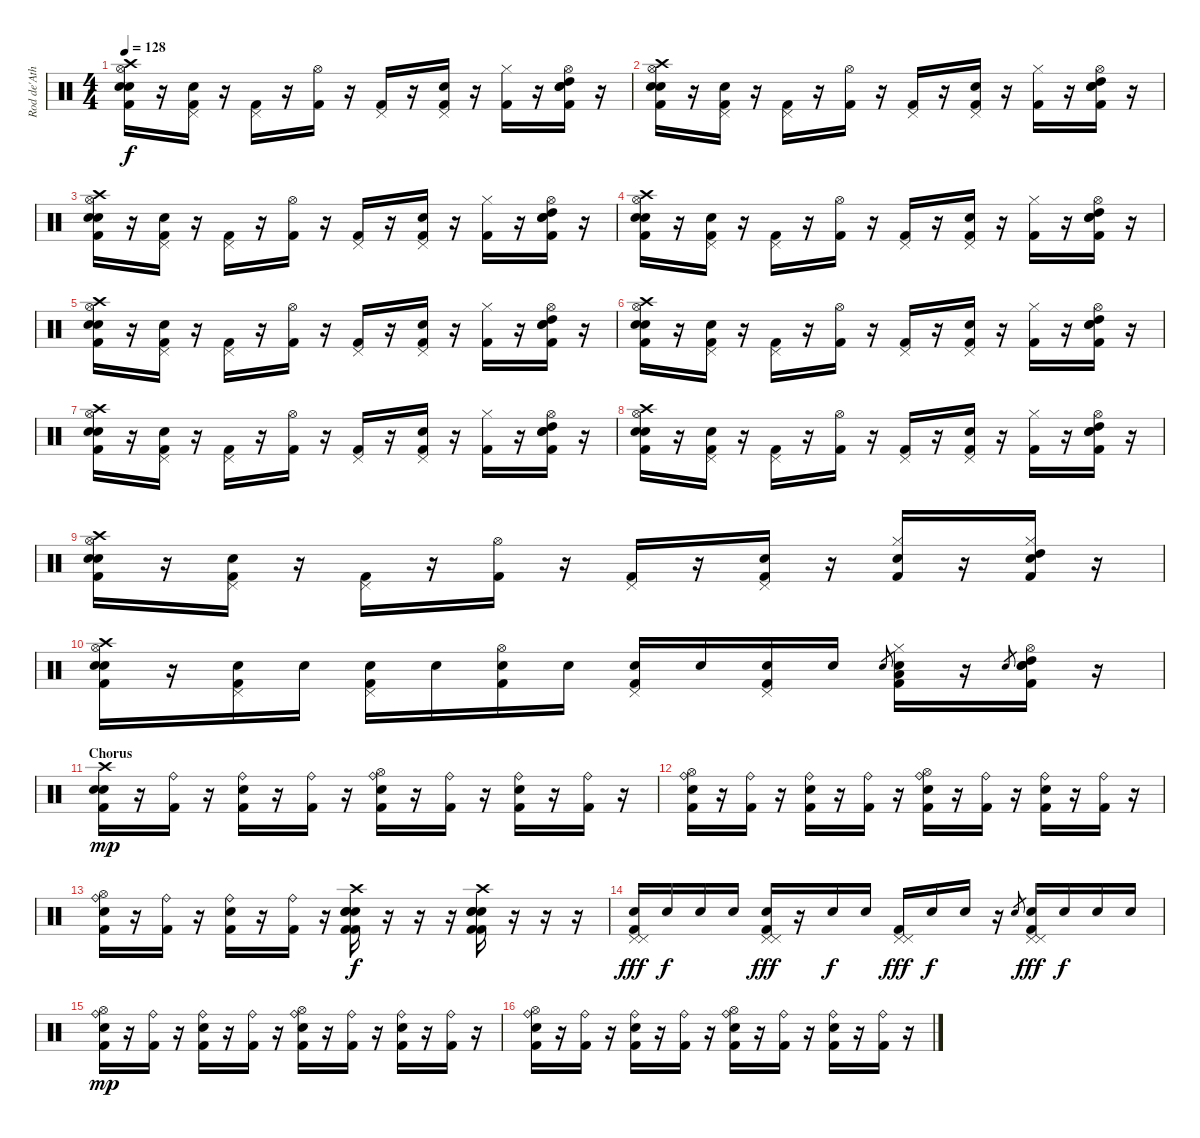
\track ("Rod de'Ath" "Rod de'Ath") {instrument percussion}
\staff {score}
\articulation defaults
\ts (4 4)
\tempo 128
\clef neutral
\ks c
("Crash high (hit)" "Hi-Hat (open)" "Snare (hit) 2" "Snare (hit) 2" "Kick (hit) 2").16{dy f} r.16 ("Pedal Hi-Hat (hit)" "Snare (hit) 2" "Kick (hit) 2").16 r.16 ("Pedal Hi-Hat (hit)" "Kick (hit) 2").16 r.16 ("Hi-Hat (open)" "Kick (hit) 2").16 r.16 ("Pedal Hi-Hat (hit)" "Kick (hit) 2").16 r.16 ("Pedal Hi-Hat (hit)" "Snare (hit) 2" "Kick (hit) 2").16 r.16 ("Hi-Hat (closed)" "Kick (hit) 2").16 r.16 ("Hi-Hat (open)" "Snare (hit) 2" "Snare (hit) 2" "High Tom (hit)" "Kick (hit) 2").16 r.16 |
("Crash high (hit)" "Hi-Hat (open)" "Snare (hit) 2" "Snare (hit) 2" "Kick (hit) 2").16 r.16 ("Pedal Hi-Hat (hit)" "Snare (hit) 2" "Kick (hit) 2").16 r.16 ("Pedal Hi-Hat (hit)" "Kick (hit) 2").16 r.16 ("Hi-Hat (open)" "Kick (hit) 2").16 r.16 ("Pedal Hi-Hat (hit)" "Kick (hit) 2").16 r.16 ("Pedal Hi-Hat (hit)" "Snare (hit) 2" "Kick (hit) 2").16 r.16 ("Hi-Hat (closed)" "Kick (hit) 2").16 r.16 ("Hi-Hat (open)" "Snare (hit) 2" "Snare (hit) 2" "High Tom (hit)" "Kick (hit) 2").16 r.16 |
("Crash high (hit)" "Hi-Hat (open)" "Snare (hit) 2" "Snare (hit) 2" "Kick (hit) 2").16 r.16 ("Pedal Hi-Hat (hit)" "Snare (hit) 2" "Kick (hit) 2").16 r.16 ("Pedal Hi-Hat (hit)" "Kick (hit) 2").16 r.16 ("Hi-Hat (open)" "Kick (hit) 2").16 r.16 ("Pedal Hi-Hat (hit)" "Kick (hit) 2").16 r.16 ("Pedal Hi-Hat (hit)" "Snare (hit) 2" "Kick (hit) 2").16 r.16 ("Hi-Hat (closed)" "Kick (hit) 2").16 r.16 ("Hi-Hat (open)" "Snare (hit) 2" "Snare (hit) 2" "High Tom (hit)" "Kick (hit) 2").16 r.16 |
("Crash high (hit)" "Hi-Hat (open)" "Snare (hit) 2" "Snare (hit) 2" "Kick (hit) 2").16 r.16 ("Pedal Hi-Hat (hit)" "Snare (hit) 2" "Kick (hit) 2").16 r.16 ("Pedal Hi-Hat (hit)" "Kick (hit) 2").16 r.16 ("Hi-Hat (open)" "Kick (hit) 2").16 r.16 ("Pedal Hi-Hat (hit)" "Kick (hit) 2").16 r.16 ("Pedal Hi-Hat (hit)" "Snare (hit) 2" "Kick (hit) 2").16 r.16 ("Hi-Hat (closed)" "Kick (hit) 2").16 r.16 ("Hi-Hat (open)" "Snare (hit) 2" "Snare (hit) 2" "High Tom (hit)" "Kick (hit) 2").16 r.16 |
("Crash high (hit)" "Hi-Hat (open)" "Snare (hit) 2" "Snare (hit) 2" "Kick (hit) 2").16 r.16 ("Pedal Hi-Hat (hit)" "Snare (hit) 2" "Kick (hit) 2").16 r.16 ("Pedal Hi-Hat (hit)" "Kick (hit) 2").16 r.16 ("Hi-Hat (open)" "Kick (hit) 2").16 r.16 ("Pedal Hi-Hat (hit)" "Kick (hit) 2").16 r.16 ("Pedal Hi-Hat (hit)" "Snare (hit) 2" "Kick (hit) 2").16 r.16 ("Hi-Hat (closed)" "Kick (hit) 2").16 r.16 ("Hi-Hat (open)" "Snare (hit) 2" "Snare (hit) 2" "High Tom (hit)" "Kick (hit) 2").16 r.16 |
("Crash high (hit)" "Hi-Hat (open)" "Snare (hit) 2" "Snare (hit) 2" "Kick (hit) 2").16 r.16 ("Pedal Hi-Hat (hit)" "Snare (hit) 2" "Kick (hit) 2").16 r.16 ("Pedal Hi-Hat (hit)" "Kick (hit) 2").16 r.16 ("Hi-Hat (open)" "Kick (hit) 2").16 r.16 ("Pedal Hi-Hat (hit)" "Kick (hit) 2").16 r.16 ("Pedal Hi-Hat (hit)" "Snare (hit) 2" "Kick (hit) 2").16 r.16 ("Hi-Hat (closed)" "Kick (hit) 2").16 r.16 ("Hi-Hat (open)" "Snare (hit) 2" "Snare (hit) 2" "High Tom (hit)" "Kick (hit) 2").16 r.16 |
("Crash high (hit)" "Hi-Hat (open)" "Snare (hit) 2" "Snare (hit) 2" "Kick (hit) 2").16 r.16 ("Pedal Hi-Hat (hit)" "Snare (hit) 2" "Kick (hit) 2").16 r.16 ("Pedal Hi-Hat (hit)" "Kick (hit) 2").16 r.16 ("Hi-Hat (open)" "Kick (hit) 2").16 r.16 ("Pedal Hi-Hat (hit)" "Kick (hit) 2").16 r.16 ("Pedal Hi-Hat (hit)" "Snare (hit) 2" "Kick (hit) 2").16 r.16 ("Hi-Hat (closed)" "Kick (hit) 2").16 r.16 ("Hi-Hat (open)" "Snare (hit) 2" "Snare (hit) 2" "High Tom (hit)" "Kick (hit) 2").16 r.16 |
("Crash high (hit)" "Hi-Hat (open)" "Snare (hit) 2" "Snare (hit) 2" "Kick (hit) 2").16 r.16 ("Pedal Hi-Hat (hit)" "Snare (hit) 2" "Kick (hit) 2").16 r.16 ("Pedal Hi-Hat (hit)" "Kick (hit) 2").16 r.16 ("Hi-Hat (open)" "Kick (hit) 2").16 r.16 ("Pedal Hi-Hat (hit)" "Kick (hit) 2").16 r.16 ("Pedal Hi-Hat (hit)" "Snare (hit) 2" "Kick (hit) 2").16 r.16 ("Hi-Hat (closed)" "Kick (hit) 2").16 r.16 ("Hi-Hat (open)" "Snare (hit) 2" "Snare (hit) 2" "High Tom (hit)" "Kick (hit) 2").16 r.16 |
("Crash high (hit)" "Hi-Hat (open)" "Snare (hit) 2" "Snare (hit) 2" "Kick (hit) 2").16 r.16 ("Pedal Hi-Hat (hit)" "Snare (hit) 2" "Kick (hit) 2").16 r.16 ("Pedal Hi-Hat (hit)" "Kick (hit) 2").16 r.16 ("Hi-Hat (open)" "Kick (hit) 2").16 r.16 ("Pedal Hi-Hat (hit)" "Kick (hit) 2").16 r.16 ("Pedal Hi-Hat (hit)" "Snare (hit) 2" "Kick (hit) 2").16 r.16 ("Hi-Hat (closed)" "Electric Snare (hit)" "Kick (hit) 2").16 r.16 ("Hi-Hat (closed)" "Electric Snare (hit)" "High Tom (hit)" "Kick (hit) 2").16 r.16 |
("Crash high (hit)" "Hi-Hat (open)" "Snare (hit) 2" "Electric Snare (hit)" "Kick (hit) 2").16 r.16 ("Pedal Hi-Hat (hit)" "Electric Snare (hit)" "Kick (hit) 2").16 "Electric Snare (hit)".16 ("Pedal Hi-Hat (hit)" "Electric Snare (hit)" "Kick (hit) 2").16 "Electric Snare (hit)".16 ("Hi-Hat (open)" "Electric Snare (hit)" "Kick (hit) 2").16 "Electric Snare (hit)".16 ("Pedal Hi-Hat (hit)" "Snare (hit) 2" "Kick (hit) 2").16 "Snare (hit) 2".16 ("Pedal Hi-Hat (hit)" "Snare (hit) 2" "Kick (hit) 2").16 "Electric Snare (hit)".16 "Snare (hit) 2".8{gr} ("Hi-Hat (closed)" "Snare (hit) 2" "Low Tom (hit)" "Kick (hit) 2").16 r.16 "Electric Snare (hit)".8{gr} ("Hi-Hat (open)" "Snare (hit) 2" "Electric Snare (hit)" "High Tom (hit)" "Kick (hit) 2").16 r.16 |
\section ("" "Chorus")
("Crash high (hit)" "Snare (hit) 2" "Electric Snare (hit)" "Kick (hit) 2").16{dy mp} r.16 ("Ride (bell)" "Kick (hit) 2").16 r.16 ("Ride (bell)" "Snare (hit) 2" "Kick (hit) 2").16 r.16 ("Ride (bell)" "Kick (hit) 2").16 r.16 ("Ride (bell)" "Hi-Hat (open)" "Snare (hit) 2" "Kick (hit) 2").16 r.16 ("Ride (bell)" "Kick (hit) 2").16 r.16 ("Ride (bell)" "Snare (hit) 2" "Kick (hit) 2").16 r.16 ("Ride (bell)" "Kick (hit) 2").16 r.16 |
("Ride (bell)" "Hi-Hat (open)" "Snare (hit) 2" "Kick (hit) 2").16 r.16 ("Ride (bell)" "Kick (hit) 2").16 r.16 ("Ride (bell)" "Snare (hit) 2" "Kick (hit) 2").16 r.16 ("Ride (bell)" "Kick (hit) 2").16 r.16 ("Ride (bell)" "Hi-Hat (open)" "Snare (hit) 2" "Kick (hit) 2").16 r.16 ("Ride (bell)" "Kick (hit) 2").16 r.16 ("Ride (bell)" "Snare (hit) 2" "Kick (hit) 2").16 r.16 ("Ride (bell)" "Kick (hit) 2").16 r.16 |
("Ride (bell)" "Hi-Hat (open)" "Snare (hit) 2" "Kick (hit) 2").16 r.16 ("Ride (bell)" "Kick (hit) 2").16 r.16 ("Ride (bell)" "Snare (hit) 2" "Kick (hit) 2").16 r.16 ("Ride (bell)" "Kick (hit) 2").16 r.16 ("Crash high (hit)" "Electric Snare (hit)" "Electric Snare (hit)" "Electric Snare (hit)" "Kick (hit) 2" "Kick (hit) 2").16{dy f} r.16 r.16 r.16 ("Crash high (hit)" "Electric Snare (hit)" "Electric Snare (hit)" "Snare (hit) 2" "Kick (hit) 2" "Kick (hit) 2").16 r.16 r.16 r.16 |
("Pedal Hi-Hat (hit)" "Snare (hit) 2" "Pedal Hi-Hat (hit)" "Kick (hit) 2").16{dy fff} "Snare (hit) 2".16{dy f} "Snare (hit) 2".16 "Snare (hit) 2".16 ("Pedal Hi-Hat (hit)" "Snare (hit) 2" "Pedal Hi-Hat (hit)" "Kick (hit) 2").16{dy fff} r.16 "Snare (hit) 2".16{dy f} "Snare (hit) 2".16 ("Pedal Hi-Hat (hit)" "Pedal Hi-Hat (hit)" "Kick (hit) 2").16{dy fff} "Snare (hit) 2".16{dy f} "Snare (hit) 2".16 r.16 "Electric Snare (hit)".8{gr} ("Pedal Hi-Hat (hit)" "Snare (hit) 2" "Pedal Hi-Hat (hit)" "Kick (hit) 2").16{dy fff} "Snare (hit) 2".16{dy f} "Snare (hit) 2".16 "Snare (hit) 2".16 |
("Ride (bell)" "Hi-Hat (open)" "Snare (hit) 2" "Kick (hit) 2").16{dy mp} r.16 ("Ride (bell)" "Kick (hit) 2").16 r.16 ("Ride (bell)" "Snare (hit) 2" "Kick (hit) 2").16 r.16 ("Ride (bell)" "Kick (hit) 2").16 r.16 ("Ride (bell)" "Hi-Hat (open)" "Snare (hit) 2" "Kick (hit) 2").16 r.16 ("Ride (bell)" "Kick (hit) 2").16 r.16 ("Ride (bell)" "Snare (hit) 2" "Kick (hit) 2").16 r.16 ("Ride (bell)" "Kick (hit) 2").16 r.16 |
("Ride (bell)" "Hi-Hat (open)" "Snare (hit) 2" "Kick (hit) 2").16 r.16 ("Ride (bell)" "Kick (hit) 2").16 r.16 ("Ride (bell)" "Snare (hit) 2" "Kick (hit) 2").16 r.16 ("Ride (bell)" "Kick (hit) 2").16 r.16 ("Ride (bell)" "Hi-Hat (open)" "Snare (hit) 2" "Kick (hit) 2").16 r.16 ("Ride (bell)" "Kick (hit) 2").16 r.16 ("Ride (bell)" "Snare (hit) 2" "Kick (hit) 2").16 r.16 ("Ride (bell)" "Kick (hit) 2").16 r.16
